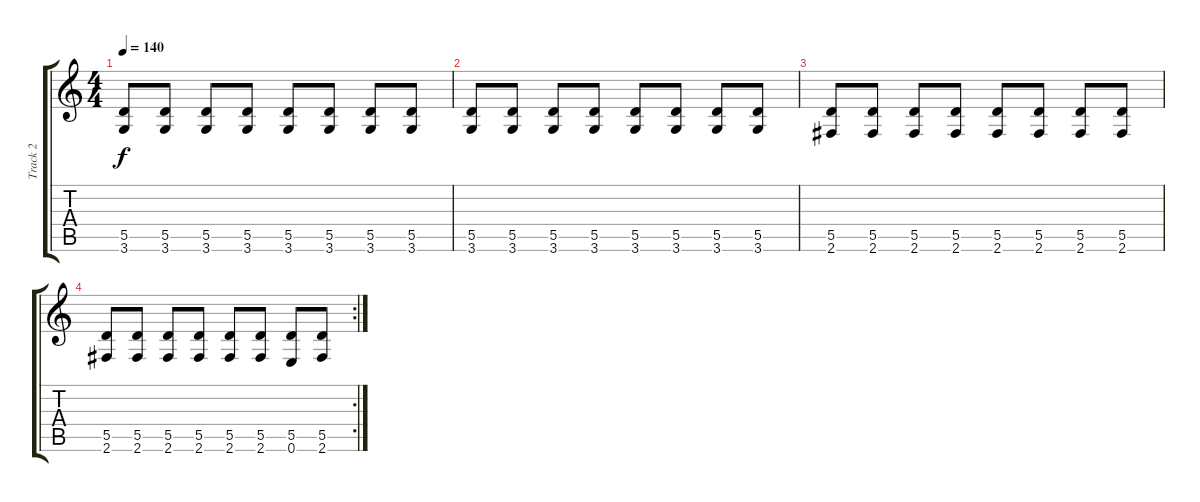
\track ("Track 2" "Track 2") {instrument distortionguitar}
\staff {score tabs}
\tuning (E4 B3 G3 D3 A2 E2) {hide}
\ts (4 4)
\tempo 140
\clef g2
\ks c
(5.5 3.6).8{dy f} (5.5 3.6).8 (5.5 3.6).8 (5.5 3.6).8 (5.5 3.6).8 (5.5 3.6).8 (5.5 3.6).8 (5.5 3.6).8 |
(5.5 3.6).8 (5.5 3.6).8 (5.5 3.6).8 (5.5 3.6).8 (5.5 3.6).8 (5.5 3.6).8 (5.5 3.6).8 (5.5 3.6).8 |
(5.5 2.6).8 (5.5 2.6).8 (5.5 2.6).8 (5.5 2.6).8 (5.5 2.6).8 (5.5 2.6).8 (5.5 2.6).8 (5.5 2.6).8 |
\rc 2
(5.5 2.6).8 (5.5 2.6).8 (5.5 2.6).8 (5.5 2.6).8 (5.5 2.6).8 (5.5 2.6).8 (5.5 0.6).8 (5.5 2.6).8
